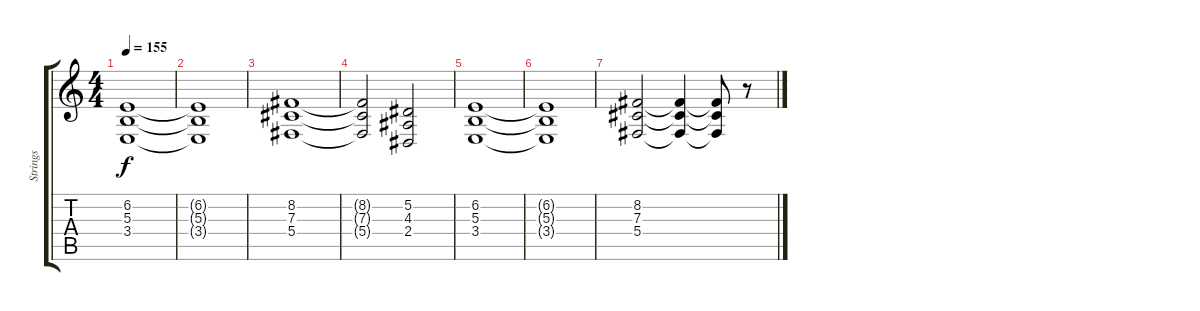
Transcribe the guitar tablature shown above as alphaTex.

\track ("Strings" "Strings") {instrument stringensemble1}
\staff {score tabs}
\tuning (Eb4 Bb3 Gb3 Db3 Ab2 Eb2) {hide}
\ts (4 4)
\tempo 155
\clef g2
\ks c
(6.2 5.3 3.4).1{dy f} |
(6.2{t} 5.3{t} 3.4{t}).1 |
(8.2 7.3 5.4).1 |
(8.2{t} 7.3{t} 5.4{t}).2 (5.2 4.3 2.4).2 |
(6.2 5.3 3.4).1 |
(6.2{t} 5.3{t} 3.4{t}).1 |
(8.2 7.3 5.4).2 (8.2{t} 7.3{t} 5.4{t}).4 (8.2{t} 7.3{t} 5.4{t}).8 r.8
